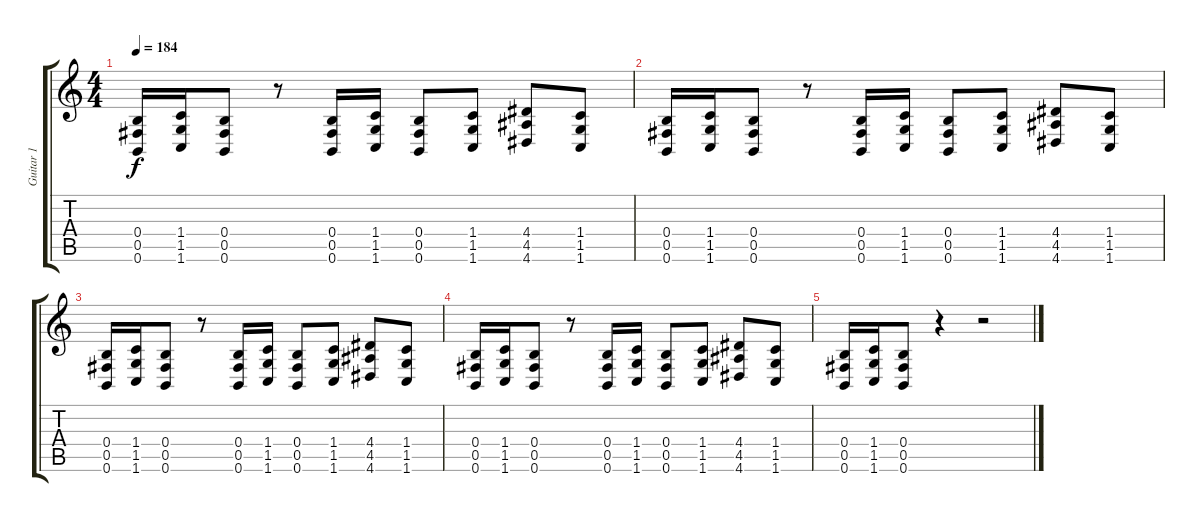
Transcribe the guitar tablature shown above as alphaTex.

\track ("Guitar 1" "Guitar 1") {instrument overdrivenguitar}
\staff {score tabs}
\tuning (Db4 Ab3 E3 B2 Gb2 B1) {hide}
\ts (4 4)
\tempo 184
\clef g2
\ks c
(0.4 0.5 0.6).16{dy f} (1.4 1.5 1.6).16 (0.4 0.5 0.6).8 r.8 (0.4 0.5 0.6).16 (1.4 1.5 1.6).16 (0.4 0.5 0.6).8 (1.4 1.5 1.6).8 (4.4 4.5 4.6).8 (1.4 1.5 1.6).8 |
(0.4 0.5 0.6).16 (1.4 1.5 1.6).16 (0.4 0.5 0.6).8 r.8 (0.4 0.5 0.6).16 (1.4 1.5 1.6).16 (0.4 0.5 0.6).8 (1.4 1.5 1.6).8 (4.4 4.5 4.6).8 (1.4 1.5 1.6).8 |
(0.4 0.5 0.6).16 (1.4 1.5 1.6).16 (0.4 0.5 0.6).8 r.8 (0.4 0.5 0.6).16 (1.4 1.5 1.6).16 (0.4 0.5 0.6).8 (1.4 1.5 1.6).8 (4.4 4.5 4.6).8 (1.4 1.5 1.6).8 |
(0.4 0.5 0.6).16 (1.4 1.5 1.6).16 (0.4 0.5 0.6).8 r.8 (0.4 0.5 0.6).16 (1.4 1.5 1.6).16 (0.4 0.5 0.6).8 (1.4 1.5 1.6).8 (4.4 4.5 4.6).8 (1.4 1.5 1.6).8 |
(0.4 0.5 0.6).16 (1.4 1.5 1.6).16 (0.4 0.5 0.6).8 r.4 r.2
